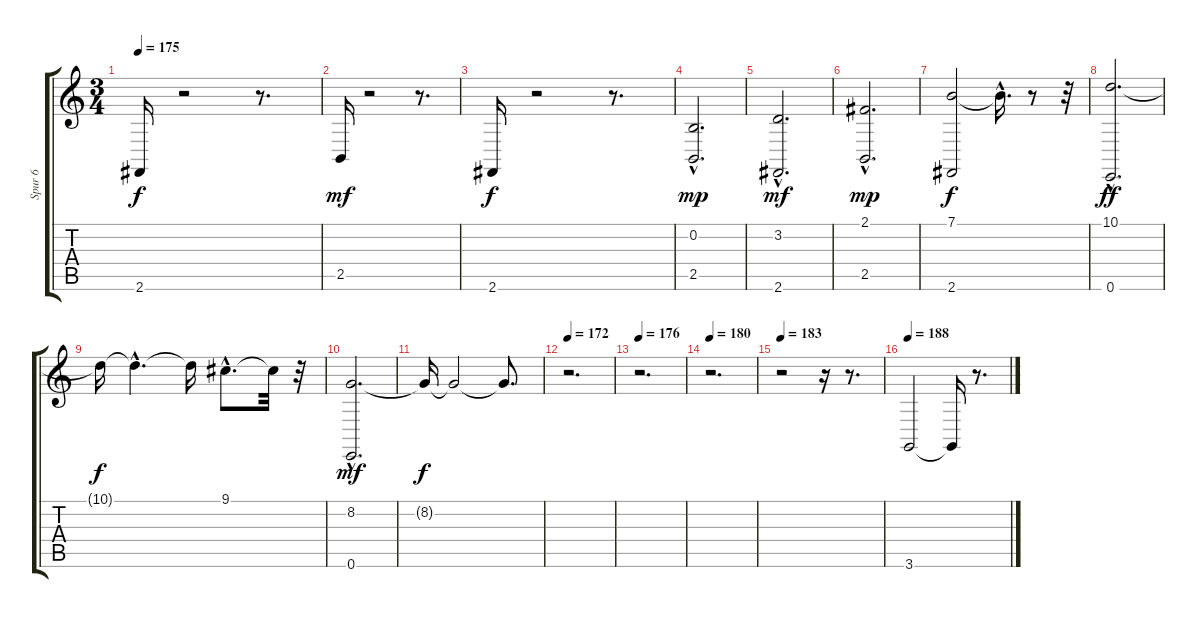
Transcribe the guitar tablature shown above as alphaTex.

\track ("Spur 6" "Spur 6") {instrument pizzicatostrings}
\staff {score tabs}
\tuning (E4 B3 G3 D3 A2 E2) {hide}
\ts (3 4)
\tempo 175
\clef g2
\ks c
2.6.16{dy f} r.2 r.8{d} |
2.5.16{dy mf} r.2 r.8{d} |
2.6.16{dy f} r.2 r.8{d} |
(0.2{hac} 2.5).2{d dy mp} |
(3.2{hac} 2.6).2{d dy mf} |
(2.1{hac} 2.5).2{d dy mp} |
(7.1 2.6).2{dy f} 7.1{hac t}.16{d} r.8 r.32 |
(10.1{hac} 0.6).2{d dy ff} |
10.1{t}.16{dy f} 10.1{hac t}.4{d} 10.1{t}.16 9.1{hac}.8{d} 9.1{t}.32 r.32 |
(8.2{hac} 0.6).2{d dy mf} |
8.2{t}.16{dy f} 8.2{t}.2 8.2{t}.8{d} |
\tempo 172
r.2{d} |
\tempo 176
r.2{d} |
\tempo 180
r.2{d} |
\tempo 183
r.2 r.16 r.8{d} |
\tempo 188
3.6.2 3.6{t}.16 r.8{d}
